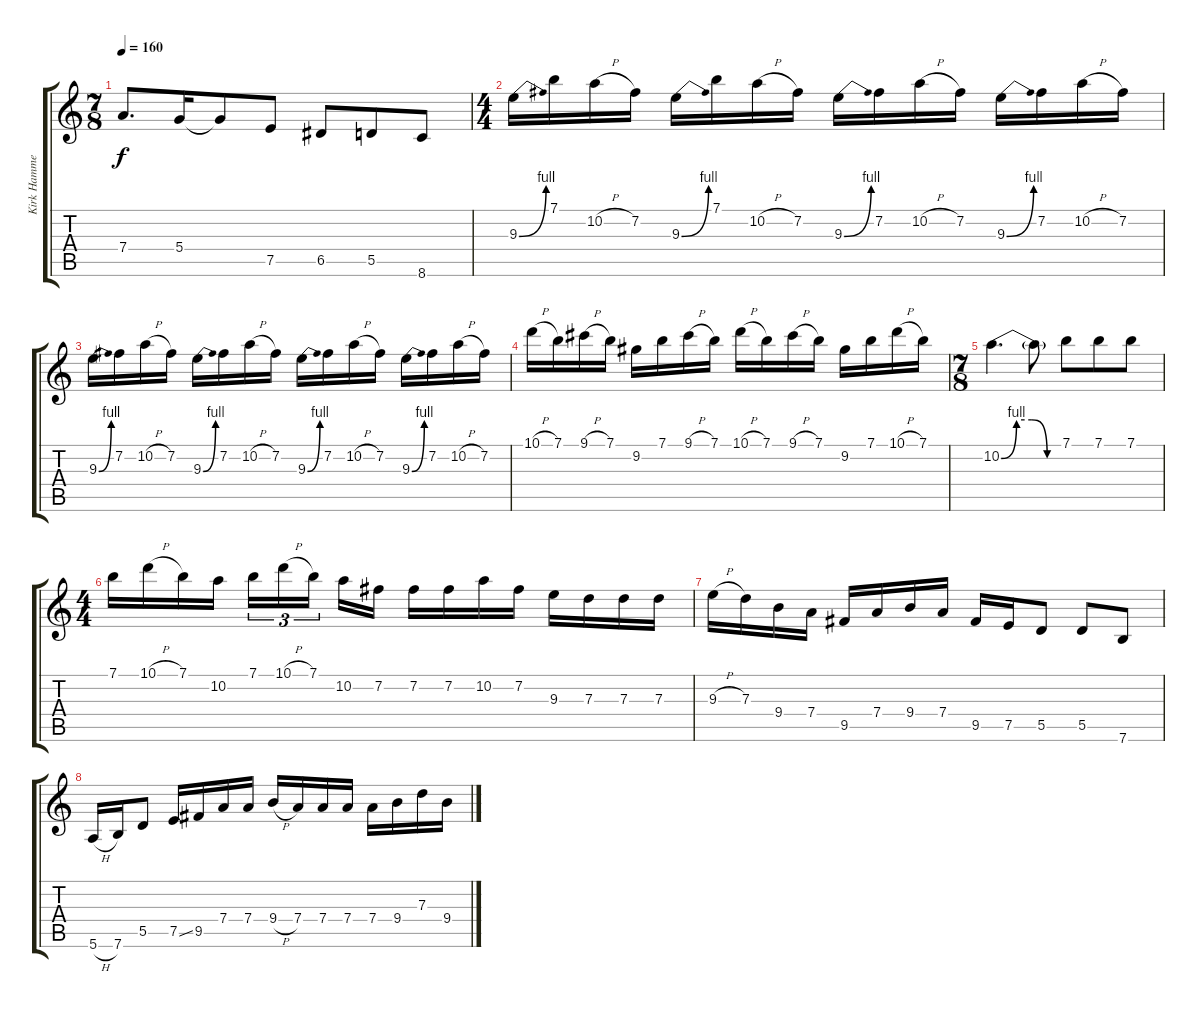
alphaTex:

\track ("Kirk Hammett" "Kirk Hamme") {instrument distortionguitar}
\staff {score tabs}
\tuning (E4 B3 G3 D3 A2 E2) {hide}
\ts (7 8)
\tempo 160
\clef g2
\ks c
7.4.8{d dy f} 5.4.16 5.4{t}.8 7.5.8 6.5.8 5.5.8 8.6.8 |
\ts (4 4)
9.3{be (bend 0 0 60 4)}.16 7.1.16 10.2{h}.16 7.2.16 9.3{be (bend 0 0 60 4)}.16 7.1.16 10.2{h}.16 7.2.16 9.3{be (bend 0 0 60 4)}.16 7.2.16 10.2{h}.16 7.2.16 9.3{be (bend 0 0 60 4)}.16 7.2.16 10.2{h}.16 7.2.16 |
9.3{be (bend 0 0 60 4)}.16 7.2.16 10.2{h}.16 7.2.16 9.3{be (bend 0 0 60 4)}.16 7.2.16 10.2{h}.16 7.2.16 9.3{be (bend 0 0 60 4)}.16 7.2.16 10.2{h}.16 7.2.16 9.3{be (bend 0 0 60 4)}.16 7.2.16 10.2{h}.16 7.2.16 |
10.1{h}.16 7.1.16 9.1{h}.16 7.1.16 9.2.16 7.1.16 9.1{h}.16 7.1.16 10.1{h}.16 7.1.16 9.1{h}.16 7.1.16 9.2.16 7.1.16 10.1{h}.16 7.1.16 |
\ts (7 8)
10.2{be (custom 0 0 15 4 30 4 45 0 60 0)}.4{d} 10.2{t}.8 7.1.8 7.1.8 7.1.8 |
\ts (4 4)
7.1.16 10.1{h}.16 7.1.16 10.2.16 7.1.16{tu (3 2)} 10.1{h}.16{tu (3 2)} 7.1.16{tu (3 2)} 10.2.16 7.2.16 7.2.16 7.2.16 10.2.16 7.2.16 9.3.16 7.3.16 7.3.16 7.3.16 |
9.3{h}.16 7.3.16 9.4.16 7.4.16 9.5.16 7.4.16 9.4.16 7.4.16 9.5.16 7.5.16 5.5.8 5.5.8 7.6.8 |
5.6{h}.16 7.6.16 5.5.8 7.5{ss}.16 9.5.16 7.4.16 7.4.16 9.4{h}.16 7.4.16 7.4.16 7.4.16 7.4.16 9.4.16 7.3.16 9.4.16
